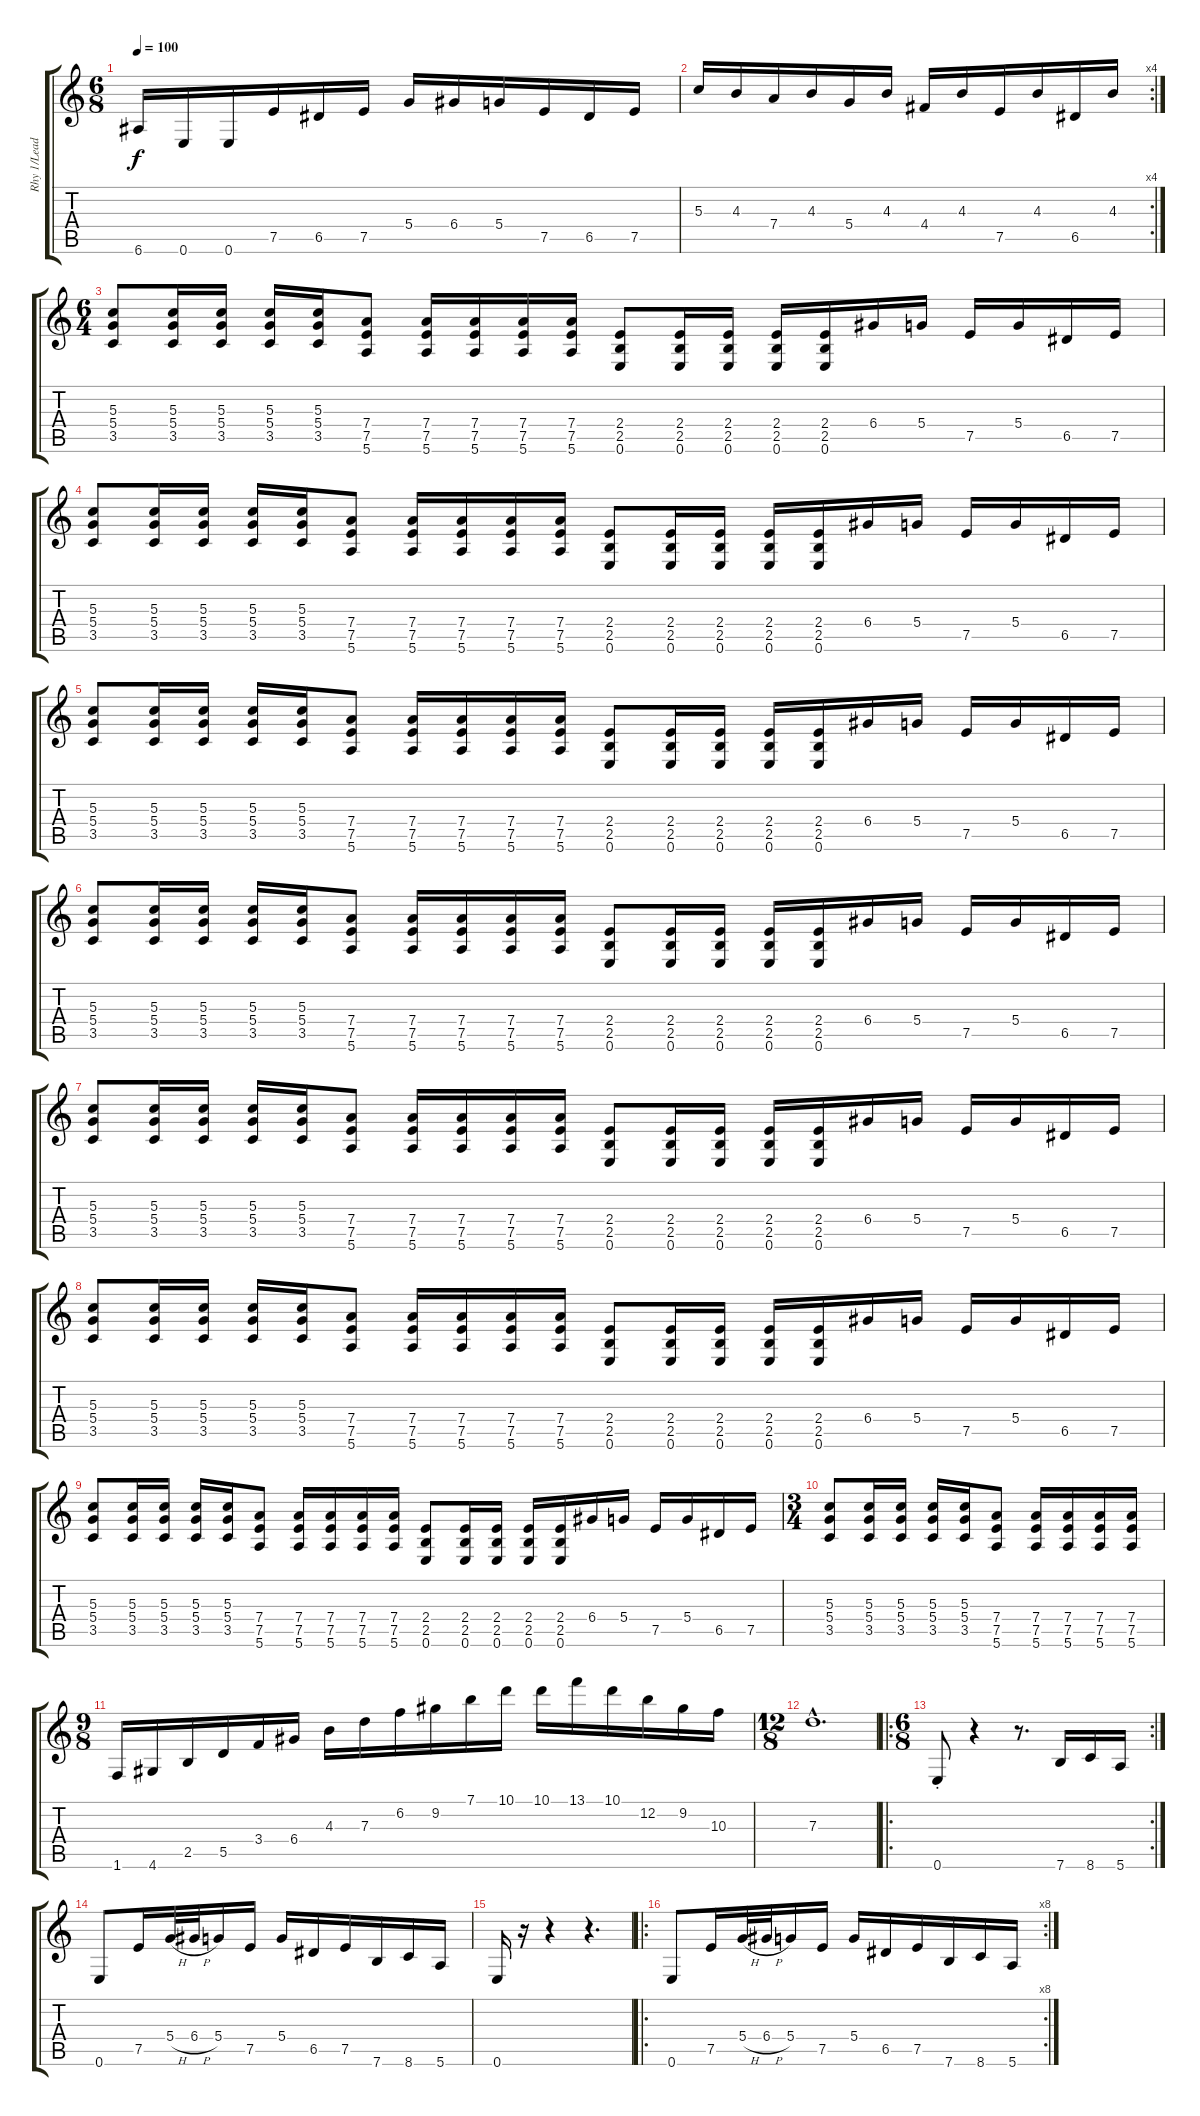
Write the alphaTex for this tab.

\track ("Rhy 1/Lead 2" "Rhy 1/Lead") {instrument distortionguitar}
\staff {score tabs}
\tuning (E4 B3 G3 D3 A2 E2) {hide}
\ts (6 8)
\tempo 100
\clef g2
\ks c
6.6.16{dy f} 0.6.16 0.6.16 7.5.16 6.5.16 7.5.16 5.4.16 6.4.16 5.4.16 7.5.16 6.5.16 7.5.16 |
\rc 4
5.3.16 4.3.16 7.4.16 4.3.16 5.4.16 4.3.16 4.4.16 4.3.16 7.5.16 4.3.16 6.5.16 4.3.16 |
\ts (6 4)
(5.3 5.4 3.5).8{balance 8} (5.3 5.4 3.5).16 (5.3 5.4 3.5).16 (5.3 5.4 3.5).16 (5.3 5.4 3.5).16 (7.4 7.5 5.6).8 (7.4 7.5 5.6).16 (7.4 7.5 5.6).16 (7.4 7.5 5.6).16 (7.4 7.5 5.6).16 (2.4 2.5 0.6).8 (2.4 2.5 0.6).16 (2.4 2.5 0.6).16 (2.4 2.5 0.6).16 (2.4 2.5 0.6).16 6.4.16 5.4.16 7.5.16 5.4.16 6.5.16 7.5.16 |
(5.3 5.4 3.5).8 (5.3 5.4 3.5).16 (5.3 5.4 3.5).16 (5.3 5.4 3.5).16 (5.3 5.4 3.5).16 (7.4 7.5 5.6).8 (7.4 7.5 5.6).16 (7.4 7.5 5.6).16 (7.4 7.5 5.6).16 (7.4 7.5 5.6).16 (2.4 2.5 0.6).8 (2.4 2.5 0.6).16 (2.4 2.5 0.6).16 (2.4 2.5 0.6).16 (2.4 2.5 0.6).16 6.4.16 5.4.16 7.5.16 5.4.16 6.5.16 7.5.16 |
(5.3 5.4 3.5).8 (5.3 5.4 3.5).16 (5.3 5.4 3.5).16 (5.3 5.4 3.5).16 (5.3 5.4 3.5).16 (7.4 7.5 5.6).8 (7.4 7.5 5.6).16 (7.4 7.5 5.6).16 (7.4 7.5 5.6).16 (7.4 7.5 5.6).16 (2.4 2.5 0.6).8 (2.4 2.5 0.6).16 (2.4 2.5 0.6).16 (2.4 2.5 0.6).16 (2.4 2.5 0.6).16 6.4.16 5.4.16 7.5.16 5.4.16 6.5.16 7.5.16 |
(5.3 5.4 3.5).8 (5.3 5.4 3.5).16 (5.3 5.4 3.5).16 (5.3 5.4 3.5).16 (5.3 5.4 3.5).16 (7.4 7.5 5.6).8 (7.4 7.5 5.6).16 (7.4 7.5 5.6).16 (7.4 7.5 5.6).16 (7.4 7.5 5.6).16 (2.4 2.5 0.6).8 (2.4 2.5 0.6).16 (2.4 2.5 0.6).16 (2.4 2.5 0.6).16 (2.4 2.5 0.6).16 6.4.16 5.4.16 7.5.16 5.4.16 6.5.16 7.5.16 |
(5.3 5.4 3.5).8 (5.3 5.4 3.5).16 (5.3 5.4 3.5).16 (5.3 5.4 3.5).16 (5.3 5.4 3.5).16 (7.4 7.5 5.6).8 (7.4 7.5 5.6).16 (7.4 7.5 5.6).16 (7.4 7.5 5.6).16 (7.4 7.5 5.6).16 (2.4 2.5 0.6).8 (2.4 2.5 0.6).16 (2.4 2.5 0.6).16 (2.4 2.5 0.6).16 (2.4 2.5 0.6).16 6.4.16 5.4.16 7.5.16 5.4.16 6.5.16 7.5.16 |
(5.3 5.4 3.5).8 (5.3 5.4 3.5).16 (5.3 5.4 3.5).16 (5.3 5.4 3.5).16 (5.3 5.4 3.5).16 (7.4 7.5 5.6).8 (7.4 7.5 5.6).16 (7.4 7.5 5.6).16 (7.4 7.5 5.6).16 (7.4 7.5 5.6).16 (2.4 2.5 0.6).8 (2.4 2.5 0.6).16 (2.4 2.5 0.6).16 (2.4 2.5 0.6).16 (2.4 2.5 0.6).16 6.4.16 5.4.16 7.5.16 5.4.16 6.5.16 7.5.16 |
(5.3 5.4 3.5).8 (5.3 5.4 3.5).16 (5.3 5.4 3.5).16 (5.3 5.4 3.5).16 (5.3 5.4 3.5).16 (7.4 7.5 5.6).8 (7.4 7.5 5.6).16 (7.4 7.5 5.6).16 (7.4 7.5 5.6).16 (7.4 7.5 5.6).16 (2.4 2.5 0.6).8 (2.4 2.5 0.6).16 (2.4 2.5 0.6).16 (2.4 2.5 0.6).16 (2.4 2.5 0.6).16 6.4.16 5.4.16 7.5.16 5.4.16 6.5.16 7.5.16 |
\ts (3 4)
(5.3 5.4 3.5).8 (5.3 5.4 3.5).16 (5.3 5.4 3.5).16 (5.3 5.4 3.5).16 (5.3 5.4 3.5).16 (7.4 7.5 5.6).8 (7.4 7.5 5.6).16 (7.4 7.5 5.6).16 (7.4 7.5 5.6).16 (7.4 7.5 5.6).16 |
\ts (9 8)
1.6.16{balance 3} 4.6.16 2.5.16 5.5.16 3.4.16 6.4.16 4.3.16 7.3.16 6.2.16 9.2.16 7.1.16 10.1.16 10.1.16 13.1.16 10.1.16 12.2.16 9.2.16 10.3.16 |
\ts (12 8)
7.3{hac}.1{d} |
\ro
\rc 2
\ts (6 8)
0.6{st}.8{balance 11} r.4 r.8{d} 7.6.16 8.6.16 5.6.16 |
0.6.8 7.5.16 5.4{h}.32 6.4{h}.32 5.4.16 7.5.16 5.4.16 6.5.16 7.5.16 7.6.16 8.6.16 5.6.16 |
0.6.16 r.16 r.4 r.4{d} |
\ro
\rc 8
0.6.8 7.5.16 5.4{h}.32 6.4{h}.32 5.4.16 7.5.16 5.4.16 6.5.16 7.5.16 7.6.16 8.6.16 5.6.16
